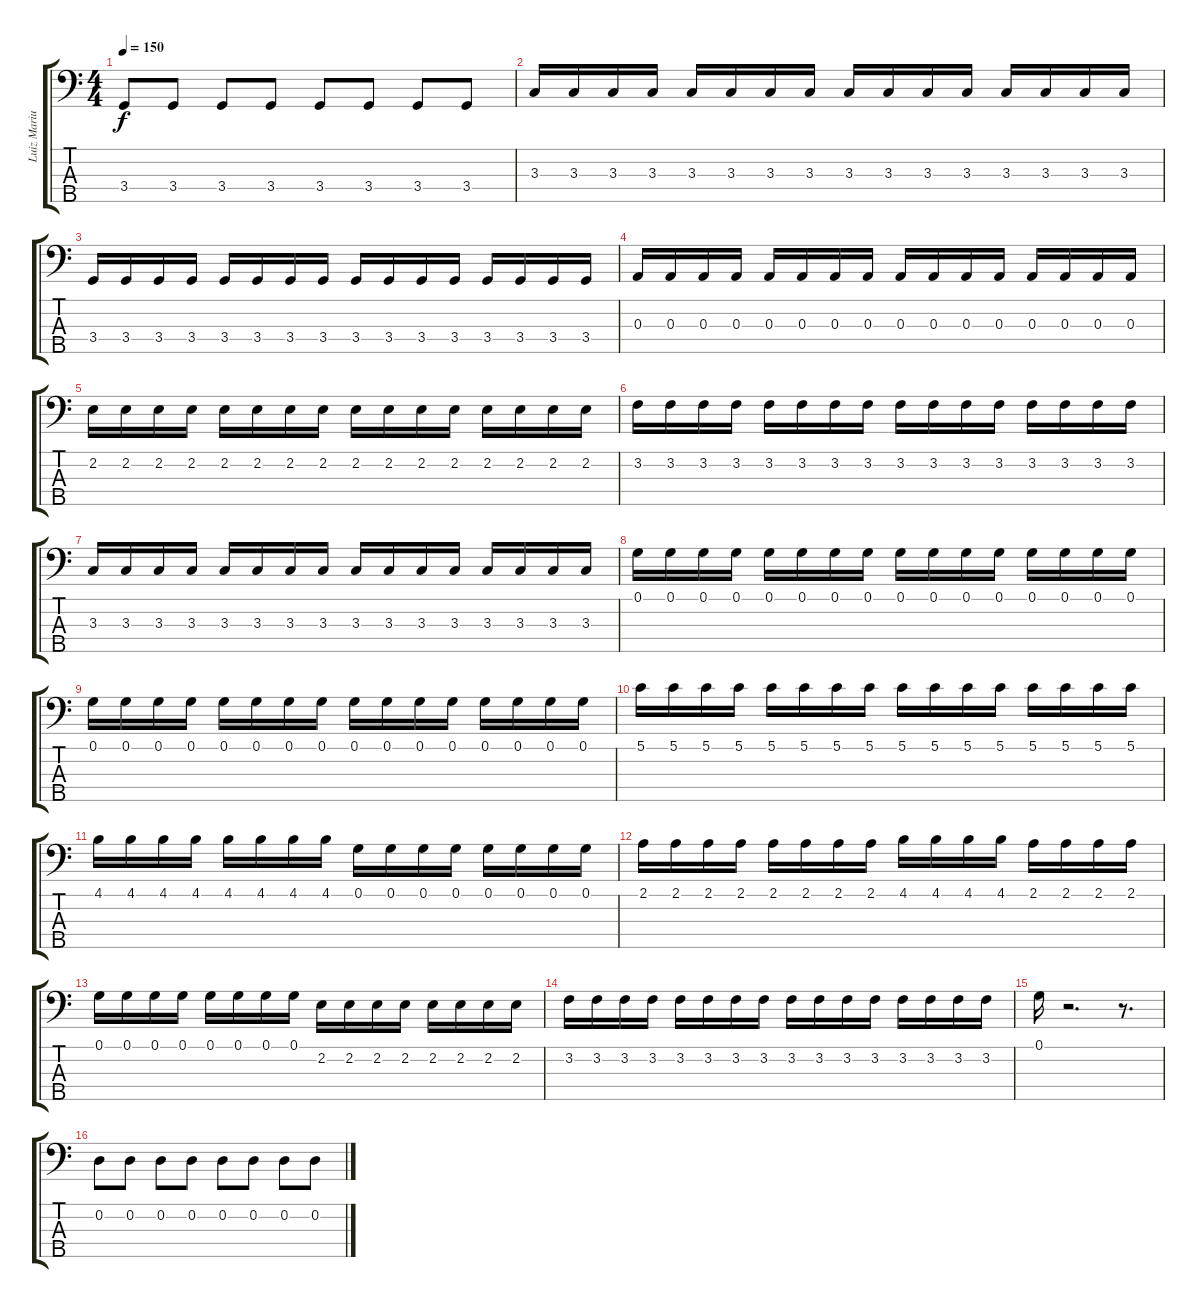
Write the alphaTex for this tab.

\track ("Luiz Mariuti" "Luiz Mariu") {instrument fretlessbass}
\staff {score tabs}
\tuning (G2 D2 A1 E1 B0) {hide}
\ts (4 4)
\tempo 150
\clef f4
\ks c
3.4.8{dy f} 3.4.8 3.4.8 3.4.8 3.4.8 3.4.8 3.4.8 3.4.8 |
3.3.16 3.3.16 3.3.16 3.3.16 3.3.16 3.3.16 3.3.16 3.3.16 3.3.16 3.3.16 3.3.16 3.3.16 3.3.16 3.3.16 3.3.16 3.3.16 |
3.4.16 3.4.16 3.4.16 3.4.16 3.4.16 3.4.16 3.4.16 3.4.16 3.4.16 3.4.16 3.4.16 3.4.16 3.4.16 3.4.16 3.4.16 3.4.16 |
0.3.16 0.3.16 0.3.16 0.3.16 0.3.16 0.3.16 0.3.16 0.3.16 0.3.16 0.3.16 0.3.16 0.3.16 0.3.16 0.3.16 0.3.16 0.3.16 |
2.2.16 2.2.16 2.2.16 2.2.16 2.2.16 2.2.16 2.2.16 2.2.16 2.2.16 2.2.16 2.2.16 2.2.16 2.2.16 2.2.16 2.2.16 2.2.16 |
3.2.16 3.2.16 3.2.16 3.2.16 3.2.16 3.2.16 3.2.16 3.2.16 3.2.16 3.2.16 3.2.16 3.2.16 3.2.16 3.2.16 3.2.16 3.2.16 |
3.3.16 3.3.16 3.3.16 3.3.16 3.3.16 3.3.16 3.3.16 3.3.16 3.3.16 3.3.16 3.3.16 3.3.16 3.3.16 3.3.16 3.3.16 3.3.16 |
0.1.16 0.1.16 0.1.16 0.1.16 0.1.16 0.1.16 0.1.16 0.1.16 0.1.16 0.1.16 0.1.16 0.1.16 0.1.16 0.1.16 0.1.16 0.1.16 |
0.1.16 0.1.16 0.1.16 0.1.16 0.1.16 0.1.16 0.1.16 0.1.16 0.1.16 0.1.16 0.1.16 0.1.16 0.1.16 0.1.16 0.1.16 0.1.16 |
5.1.16 5.1.16 5.1.16 5.1.16 5.1.16 5.1.16 5.1.16 5.1.16 5.1.16 5.1.16 5.1.16 5.1.16 5.1.16 5.1.16 5.1.16 5.1.16 |
4.1.16 4.1.16 4.1.16 4.1.16 4.1.16 4.1.16 4.1.16 4.1.16 0.1.16 0.1.16 0.1.16 0.1.16 0.1.16 0.1.16 0.1.16 0.1.16 |
2.1.16 2.1.16 2.1.16 2.1.16 2.1.16 2.1.16 2.1.16 2.1.16 4.1.16 4.1.16 4.1.16 4.1.16 2.1.16 2.1.16 2.1.16 2.1.16 |
0.1.16 0.1.16 0.1.16 0.1.16 0.1.16 0.1.16 0.1.16 0.1.16 2.2.16 2.2.16 2.2.16 2.2.16 2.2.16 2.2.16 2.2.16 2.2.16 |
3.2.16 3.2.16 3.2.16 3.2.16 3.2.16 3.2.16 3.2.16 3.2.16 3.2.16 3.2.16 3.2.16 3.2.16 3.2.16 3.2.16 3.2.16 3.2.16 |
0.1.16 r.2{d} r.8{d} |
0.2.8 0.2.8 0.2.8 0.2.8 0.2.8 0.2.8 0.2.8 0.2.8
